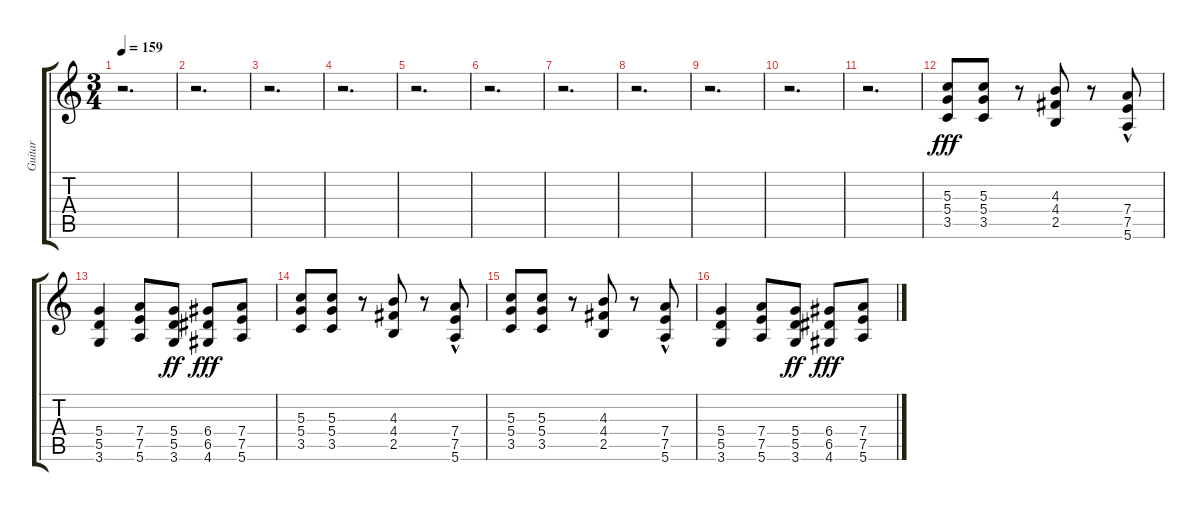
\track ("Guitar" "Guitar") {instrument distortionguitar}
\staff {score tabs}
\tuning (E4 B3 G3 D3 A2 E2) {hide}
\ts (3 4)
\tempo 159
\clef g2
\ks c
r.2{d dy fff} |
r.2{d} |
r.2{d} |
r.2{d} |
r.2{d} |
r.2{d} |
r.2{d} |
r.2{d} |
r.2{d} |
r.2{d} |
r.2{d} |
(5.3 5.4 3.5).8 (5.3 5.4 3.5).8 r.8 (4.3 4.4 2.5).8 r.8 (7.4 7.5{hac} 5.6{hac}).8 |
(5.4 5.5 3.6).4 (7.4 7.5 5.6).8 (5.4 5.5 3.6).8{dy ff} (6.4 6.5 4.6).8{dy fff} (7.4 7.5 5.6).8 |
(5.3 5.4 3.5).8 (5.3 5.4 3.5).8 r.8 (4.3 4.4 2.5).8 r.8 (7.4 7.5{hac} 5.6{hac}).8 |
(5.3 5.4 3.5).8 (5.3 5.4 3.5).8 r.8 (4.3 4.4 2.5).8 r.8 (7.4 7.5{hac} 5.6{hac}).8 |
(5.4 5.5 3.6).4 (7.4 7.5 5.6).8 (5.4 5.5 3.6).8{dy ff} (6.4 6.5 4.6).8{dy fff} (7.4 7.5 5.6).8
